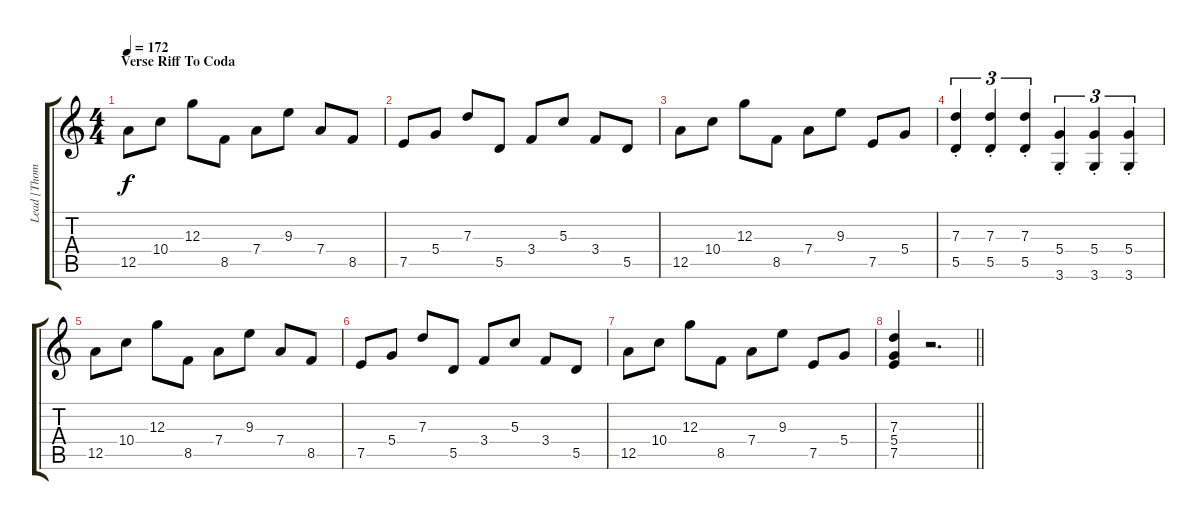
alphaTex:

\track ("Lead [Thomas Erak]" "Lead [Thom") {instrument overdrivenguitar}
\staff {score tabs}
\tuning (E4 B3 G3 D3 A2 E2) {hide}
\ts (4 4)
\section ("" "Verse Riff To Coda")
\tempo 172
\clef g2
\ks c
12.5.8{dy f} 10.4.8 12.3.8 8.5.8 7.4.8 9.3.8 7.4.8 8.5.8 |
7.5.8 5.4.8 7.3.8 5.5.8 3.4.8 5.3.8 3.4.8 5.5.8 |
12.5.8 10.4.8 12.3.8 8.5.8 7.4.8 9.3.8 7.5.8 5.4.8 |
(7.3{st} 5.5{st}).4{tu (3 2)} (7.3{st} 5.5{st}).4{tu (3 2)} (7.3{st} 5.5{st}).4{tu (3 2)} (5.4{st} 3.6{st}).4{tu (3 2)} (5.4{st} 3.6{st}).4{tu (3 2)} (5.4{st} 3.6{st}).4{tu (3 2)} |
12.5.8 10.4.8 12.3.8 8.5.8 7.4.8 9.3.8 7.4.8 8.5.8 |
7.5.8 5.4.8 7.3.8 5.5.8 3.4.8 5.3.8 3.4.8 5.5.8 |
12.5.8 10.4.8 12.3.8 8.5.8 7.4.8 9.3.8 7.5.8 5.4.8 |
\barLineRight lightlight
(7.3 5.4 7.5).4 r.2{d}
